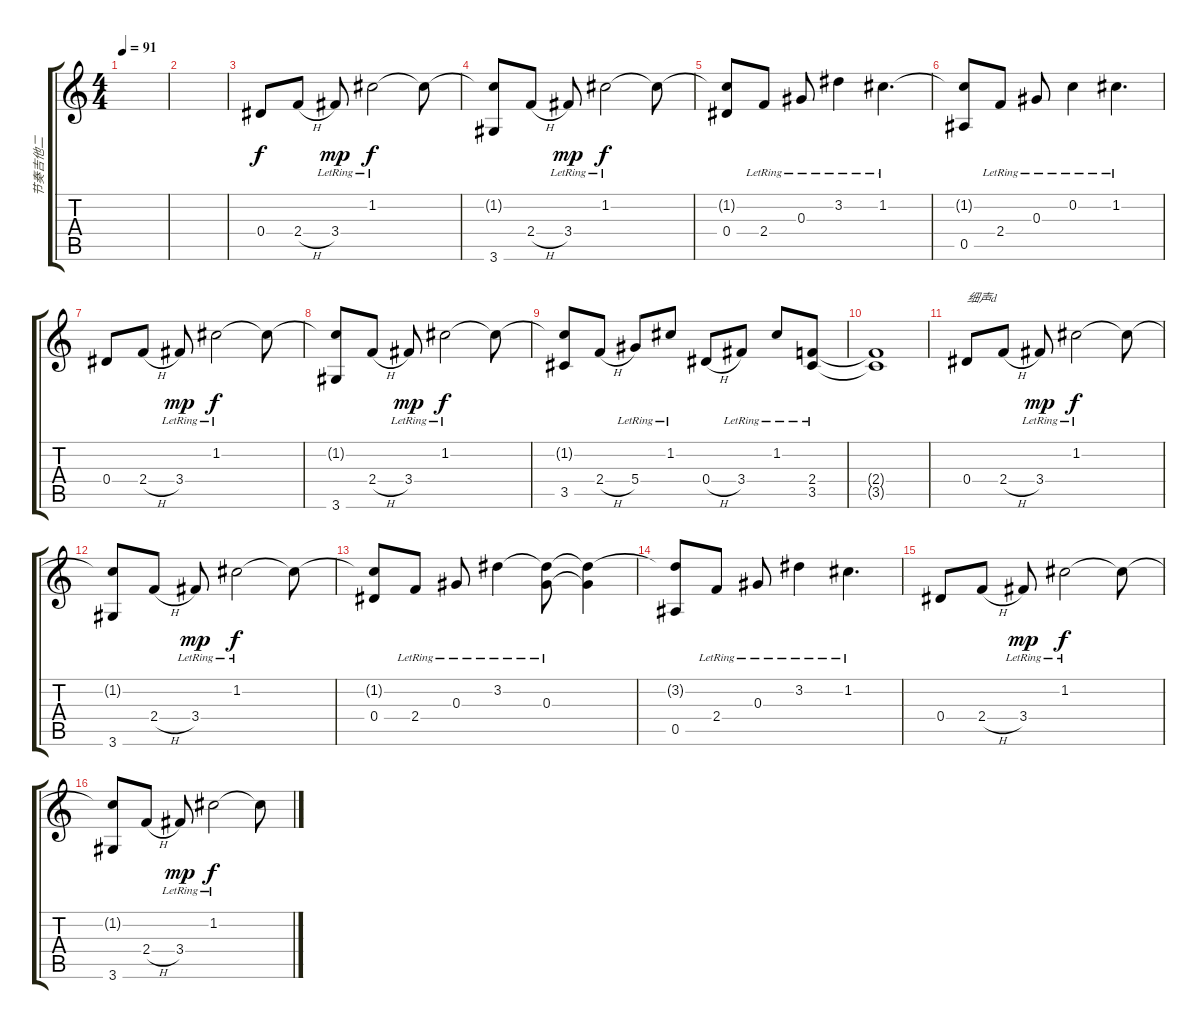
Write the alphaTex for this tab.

\track ("节奏吉他二" "节奏吉他二") {instrument electricguitarjazz}
\staff {score tabs}
\tuning (F4 C4 Ab3 Eb3 Bb2 F2) {hide}
\ts (4 4)
\tempo 91
\clef g2
\ks c
|
|
0.4.8 2.4{h}.8 3.4{lr}.8{dy mp} 1.2{lr}.2{dy f} 1.2{t}.8 |
(1.2{t} 3.6).8 2.4{h}.8 3.4{lr}.8{dy mp} 1.2{lr}.2{dy f} 1.2{t}.8 |
(1.2{t} 0.4).8 2.4{lr}.8 0.3{lr}.8 3.2{lr}.4 1.2{lr}.4{d} |
(1.2{t} 0.5).8 2.4{lr}.8 0.3{lr}.8 0.2{lr}.4 1.2{lr}.4{d} |
0.4.8 2.4{h}.8 3.4{lr}.8{dy mp} 1.2{lr}.2{dy f} 1.2{t}.8 |
(1.2{t} 3.6).8 2.4{h}.8 3.4{lr}.8{dy mp} 1.2{lr}.2{dy f} 1.2{t}.8 |
(1.2{t} 3.5).8 2.4{h}.8 5.4{lr}.8 1.2{lr}.8 0.4{h}.8 3.4{lr}.8 1.2{lr}.8 (2.4{lr} 3.5{lr}).8 |
(2.4{t} 3.5{t}).1 |
0.4.8{txt "细声d" volume 10 balance 11} 2.4{h}.8 3.4{lr}.8{dy mp} 1.2{lr}.2{dy f} 1.2{t}.8 |
(1.2{t} 3.6).8 2.4{h}.8 3.4{lr}.8{dy mp} 1.2{lr}.2{dy f} 1.2{t}.8 |
(1.2{t} 0.4).8 2.4{lr}.8 0.3{lr}.8 3.2{lr}.4 (3.2{t} 0.3{lr}).8 (3.2{t} 0.3{t}).4 |
(3.2{t} 0.5).8 2.4{lr}.8 0.3{lr}.8 3.2{lr}.4 1.2{lr}.4{d} |
0.4.8 2.4{h}.8 3.4{lr}.8{dy mp} 1.2{lr}.2{dy f} 1.2{t}.8 |
(1.2{t} 3.6).8 2.4{h}.8 3.4{lr}.8{dy mp} 1.2{lr}.2{dy f} 1.2{t}.8
